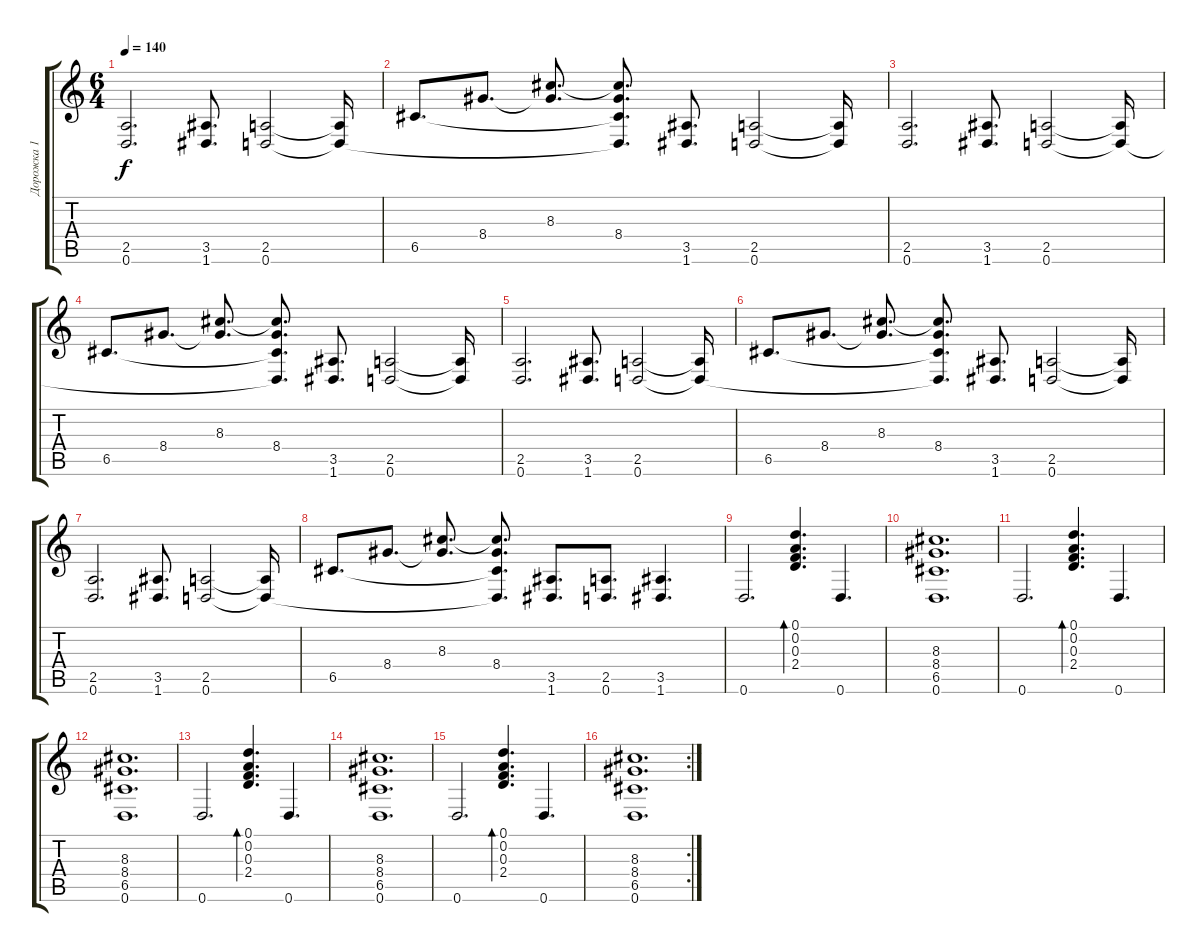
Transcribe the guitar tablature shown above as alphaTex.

\track ("Дорожка 1" "Дорожка 1") {instrument distortionguitar}
\staff {score tabs}
\tuning (D4 A3 F3 C3 G2 D2) {hide}
\ts (6 4)
\tempo 140
\clef g2
\ks c
(2.5 0.6).2{d dy f} (3.5 1.6).8{d} (2.5 0.6).2 (2.5{t} 0.6{t}).16 |
6.5.8{d} 8.4.8{d} (8.3 8.4{t}).8{d} (8.3{t} 8.4 6.5{t} 0.6{t}).8{d} (3.5 1.6).8{d} (2.5 0.6).2 (2.5{t} 0.6{t}).16 |
(2.5 0.6).2{d} (3.5 1.6).8{d} (2.5 0.6).2 (2.5{t} 0.6{t}).16 |
6.5.8{d} 8.4.8{d} (8.3 8.4{t}).8{d} (8.3{t} 8.4 6.5{t} 0.6{t}).8{d} (3.5 1.6).8{d} (2.5 0.6).2 (2.5{t} 0.6{t}).16 |
(2.5 0.6).2{d} (3.5 1.6).8{d} (2.5 0.6).2 (2.5{t} 0.6{t}).16 |
6.5.8{d} 8.4.8{d} (8.3 8.4{t}).8{d} (8.3{t} 8.4 6.5{t} 0.6{t}).8{d} (3.5 1.6).8{d} (2.5 0.6).2 (2.5{t} 0.6{t}).16 |
(2.5 0.6).2{d} (3.5 1.6).8{d} (2.5 0.6).2 (2.5{t} 0.6{t}).16 |
6.5.8{d} 8.4.8{d} (8.3 8.4{t}).8{d} (8.3{t} 8.4 6.5{t} 0.6{t}).8{d} (3.5 1.6).8{d} (2.5 0.6).8{d} (3.5 1.6).4{d} |
0.6.2{d} (0.1 0.2 0.3 2.4).4{d bd 60} 0.6.4{d} |
(8.3 8.4 6.5 0.6).1{d} |
0.6.2{d} (0.1 0.2 0.3 2.4).4{d bd 60} 0.6.4{d} |
(8.3 8.4 6.5 0.6).1{d} |
0.6.2{d} (0.1 0.2 0.3 2.4).4{d bd 60} 0.6.4{d} |
(8.3 8.4 6.5 0.6).1{d} |
0.6.2{d} (0.1 0.2 0.3 2.4).4{d bd 60} 0.6.4{d} |
\rc 2
(8.3 8.4 6.5 0.6).1{d}
